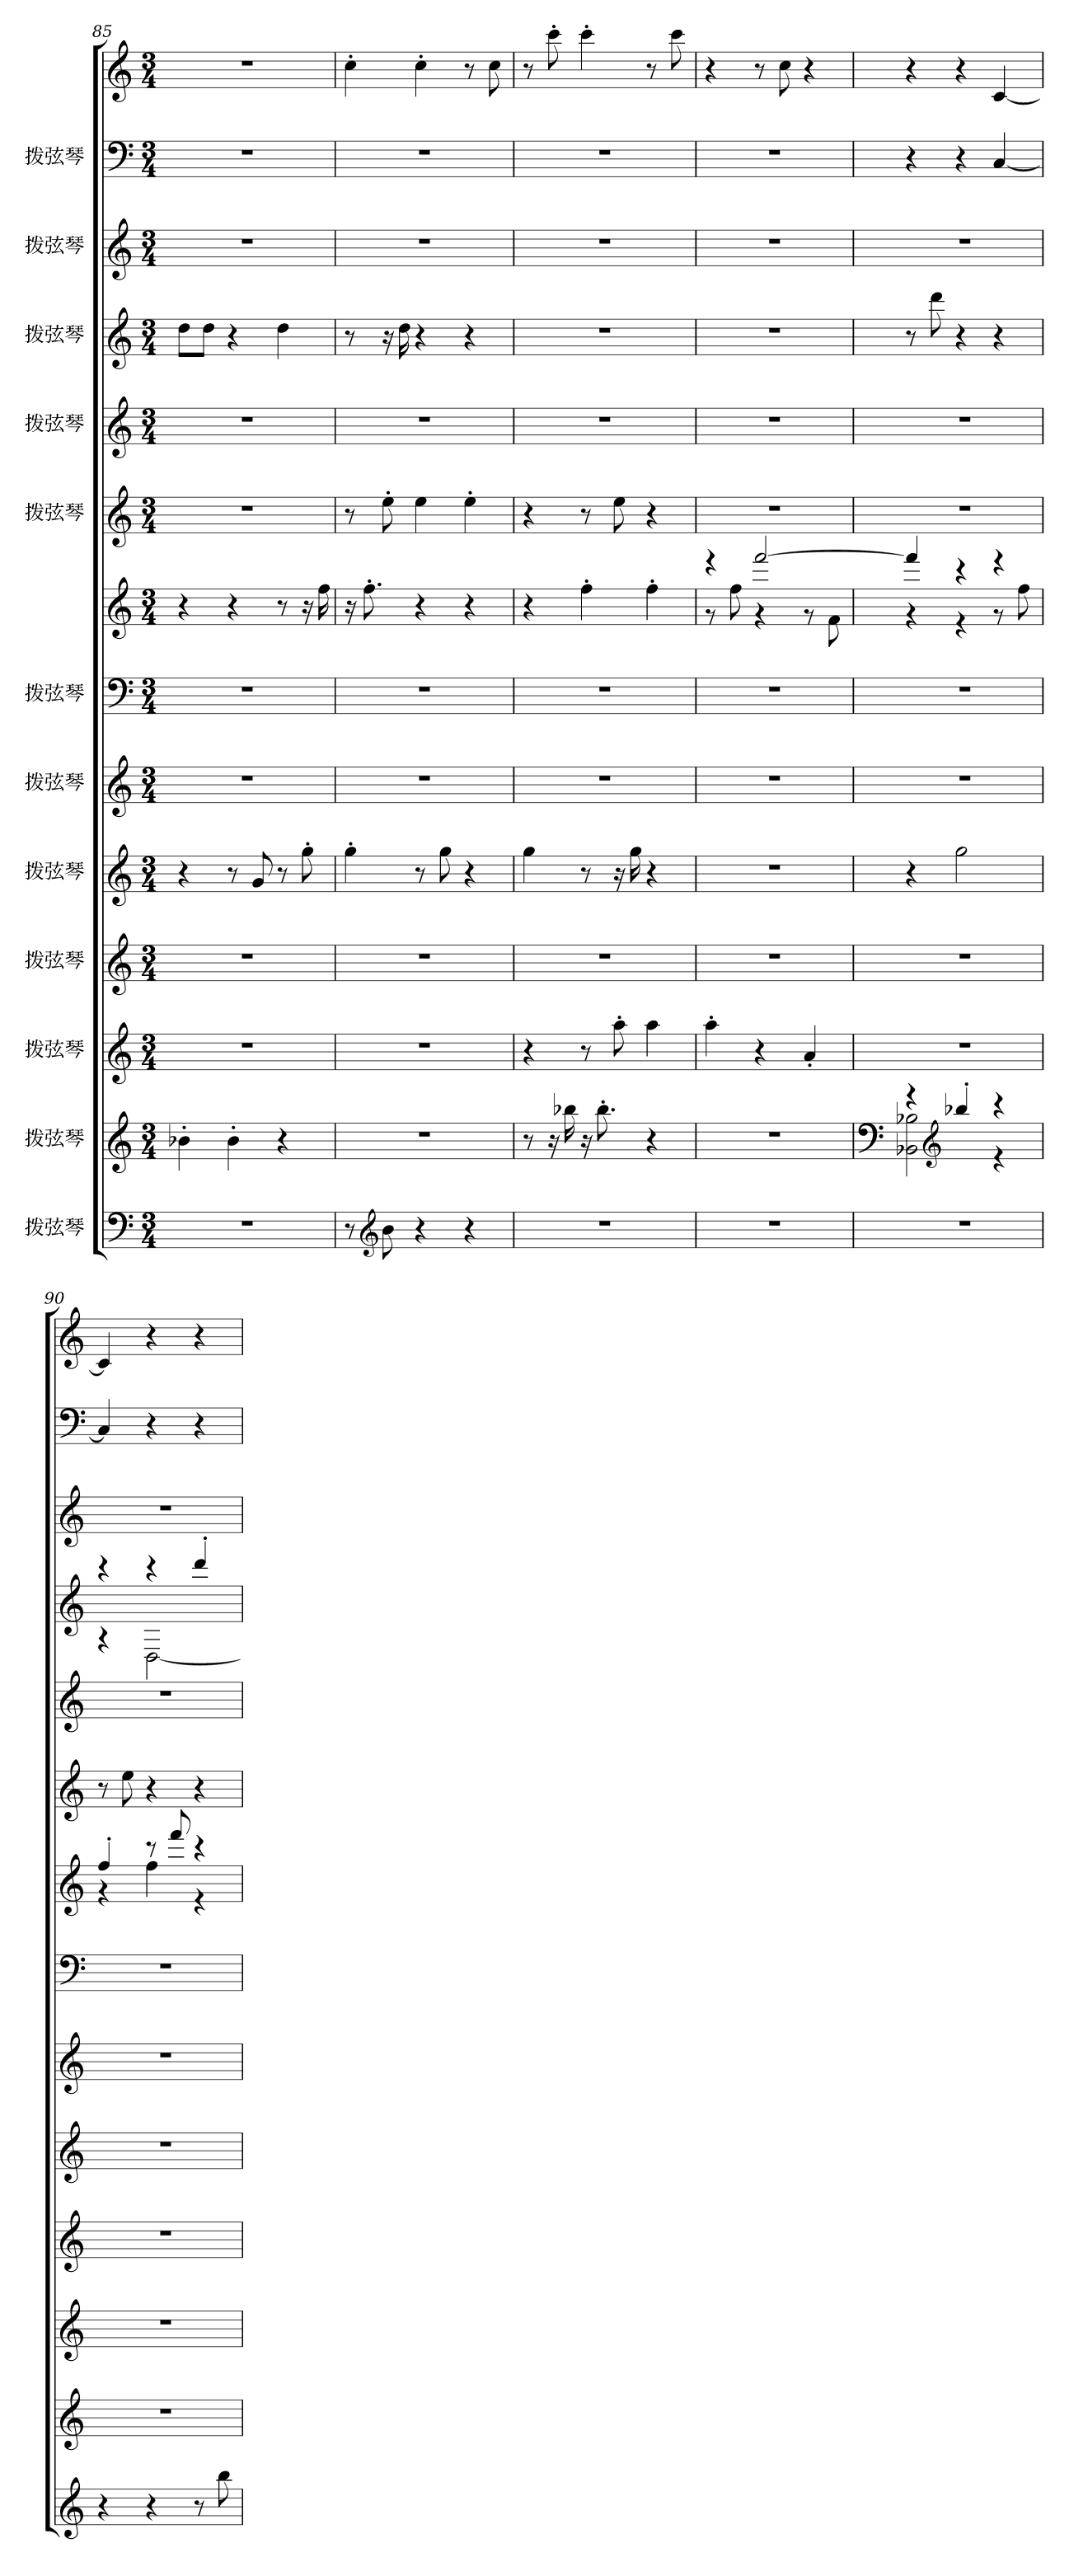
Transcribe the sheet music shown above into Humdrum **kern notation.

**kern	**kern	**kern	**kern	**kern	**kern	**kern	**kern	**kern	**kern	**kern	**kern	**kern	**kern
*part12	*part11	*part10	*part9	*part8	*part7	*part6	*part6	*part5	*part4	*part3	*part2	*part1	*part1
*staff14	*staff13	*staff12	*staff11	*staff10	*staff9	*staff8	*staff7	*staff6	*staff5	*staff4	*staff3	*staff2	*staff1
*I"拨弦琴	*I"拨弦琴	*I"拨弦琴	*I"拨弦琴	*I"拨弦琴	*I"拨弦琴	*I"拨弦琴	*	*I"拨弦琴	*I"拨弦琴	*I"拨弦琴	*I"拨弦琴	*I"拨弦琴	*
!!LO:PB:g=z
*clefF4	*clefG2	*clefG2	*clefG2	*clefG2	*clefG2	*clefF4	*clefG2	*clefG2	*clefG2	*clefG2	*clefG2	*clefF4	*clefG2
*k[]	*k[]	*k[]	*k[]	*k[]	*k[]	*k[]	*k[]	*k[]	*k[]	*k[]	*k[]	*k[]	*k[]
*M3/4	*M3/4	*M3/4	*M3/4	*M3/4	*M3/4	*M3/4	*M3/4	*M3/4	*M3/4	*M3/4	*M3/4	*M3/4	*M3/4
=85	=85	=85	=85	=85	=85	=85	=85	=85	=85	=85	=85	=85	=85
2.r	4b-X'\	2.r	2.r	4r	2.r	2.r	4r	2.r	2.r	8dd\L	2.r	2.r	2.r
.	.	.	.	.	.	.	.	.	.	8dd\J	.	.	.
.	4b-'\	.	.	8r	.	.	4r	.	.	4r	.	.	.
.	.	.	.	8g/	.	.	.	.	.	.	.	.	.
.	4r	.	.	8r	.	.	8r	.	.	4dd\	.	.	.
.	.	.	.	8gg'\	.	.	16r	.	.	.	.	.	.
.	.	.	.	.	.	.	16ff\	.	.	.	.	.	.
=86	=86	=86	=86	=86	=86	=86	=86	=86	=86	=86	=86	=86	=86
8r	2.r	2.r	2.r	4gg'\	2.r	2.r	16r	8r	2.r	8r	2.r	2.r	4cc'\
.	.	.	.	.	.	.	8.ff'\	.	.	.	.	.	.
*clefG2	*	*	*	*	*	*	*	*	*	*	*	*	*
8b\	.	.	.	.	.	.	.	8ee'\	.	16r	.	.	.
.	.	.	.	.	.	.	.	.	.	16dd\	.	.	.
4r	.	.	.	8r	.	.	4r	4ee\	.	4r	.	.	4cc'\
.	.	.	.	8gg\	.	.	.	.	.	.	.	.	.
4r	.	.	.	4r	.	.	4r	4ee'\	.	4r	.	.	8r
.	.	.	.	.	.	.	.	.	.	.	.	.	8cc\
=87	=87	=87	=87	=87	=87	=87	=87	=87	=87	=87	=87	=87	=87
2.r	8r	4r	2.r	4gg\	2.r	2.r	4r	4r	2.r	2.r	2.r	2.r	8r
.	16r	.	.	.	.	.	.	.	.	.	.	.	8ccc'\
.	16bb-X\	.	.	.	.	.	.	.	.	.	.	.	.
.	16r	8r	.	8r	.	.	4ff'\	8r	.	.	.	.	4ccc'\
.	8.bb-'\	.	.	.	.	.	.	.	.	.	.	.	.
.	.	8aa'\	.	16r	.	.	.	8ee\	.	.	.	.	.
.	.	.	.	16gg\	.	.	.	.	.	.	.	.	.
.	4r	4aa\	.	4r	.	.	4ff'\	4r	.	.	.	.	8r
.	.	.	.	.	.	.	.	.	.	.	.	.	8ccc\
=88	=88	=88	=88	=88	=88	=88	=88	=88	=88	=88	=88	=88	=88
*	*	*	*	*	*	*	*^	*	*	*	*	*	*
2.r	2.r	4aa'\	2.r	2.r	2.r	2.r	4r	8r	2.r	2.r	2.r	2.r	2.r	4r
.	.	.	.	.	.	.	.	8ff\	.	.	.	.	.	.
.	.	4r	.	.	.	.	[2fff/	4r	.	.	.	.	.	8r
.	.	.	.	.	.	.	.	.	.	.	.	.	.	8cc\
.	.	4a'/	.	.	.	.	.	8r	.	.	.	.	.	4r
.	.	.	.	.	.	.	.	8f\	.	.	.	.	.	.
=89	=89	=89	=89	=89	=89	=89	=89	=89	=89	=89	=89	=89	=89	=89
*	*clefF4	*	*	*	*	*	*	*	*	*	*	*	*	*
*	*^	*	*	*	*	*	*	*	*	*	*	*	*	*
2.r	4r	2BB-X\ 2B-X\	2.r	2.r	4r	2.r	2.r	4fff/]	4r	2.r	2.r	8r	2.r	4r	4r
.	.	.	.	.	.	.	.	.	.	.	.	8ddd\	.	.	.
*	*clefG2	*	*	*	*	*	*	*	*	*	*	*	*	*	*
.	4bb-X'/	.	.	.	2gg\	.	.	4r	4r	.	.	4r	.	4r	4r
.	4r	4r	.	.	.	.	.	4r	8r	.	.	4r	.	[4C/	[4c/
.	.	.	.	.	.	.	.	.	8ff\	.	.	.	.	.	.
*	*v	*v	*	*	*	*	*	*	*	*	*	*	*	*	*
!!LO:PB:g=z
=90	=90	=90	=90	=90	=90	=90	=90	=90	=90	=90	=90	=90	=90	=90
*	*	*	*	*	*	*	*	*	*	*	*^	*	*	*
4r	2.r	2.r	2.r	2.r	2.r	2.r	4ff'/	4r	8r	2.r	4r	4r	2.r	4C/]	4c/]
.	.	.	.	.	.	.	.	.	8ee\	.	.	.	.	.	.
4r	.	.	.	.	.	.	8r	4ff\	4r	.	4r	[2D\	.	4r	4r
.	.	.	.	.	.	.	8fff/	.	.	.	.	.	.	.	.
8r	.	.	.	.	.	.	4r	4r	4r	.	4ddd'/	.	.	4r	4r
8bb\	.	.	.	.	.	.	.	.	.	.	.	.	.	.	.
*	*	*	*	*	*	*	*v	*v	*	*	*v	*v	*	*	*
=	=	=	=	=	=	=	=	=	=	=	=	=	=
*-	*-	*-	*-	*-	*-	*-	*-	*-	*-	*-	*-	*-	*-
